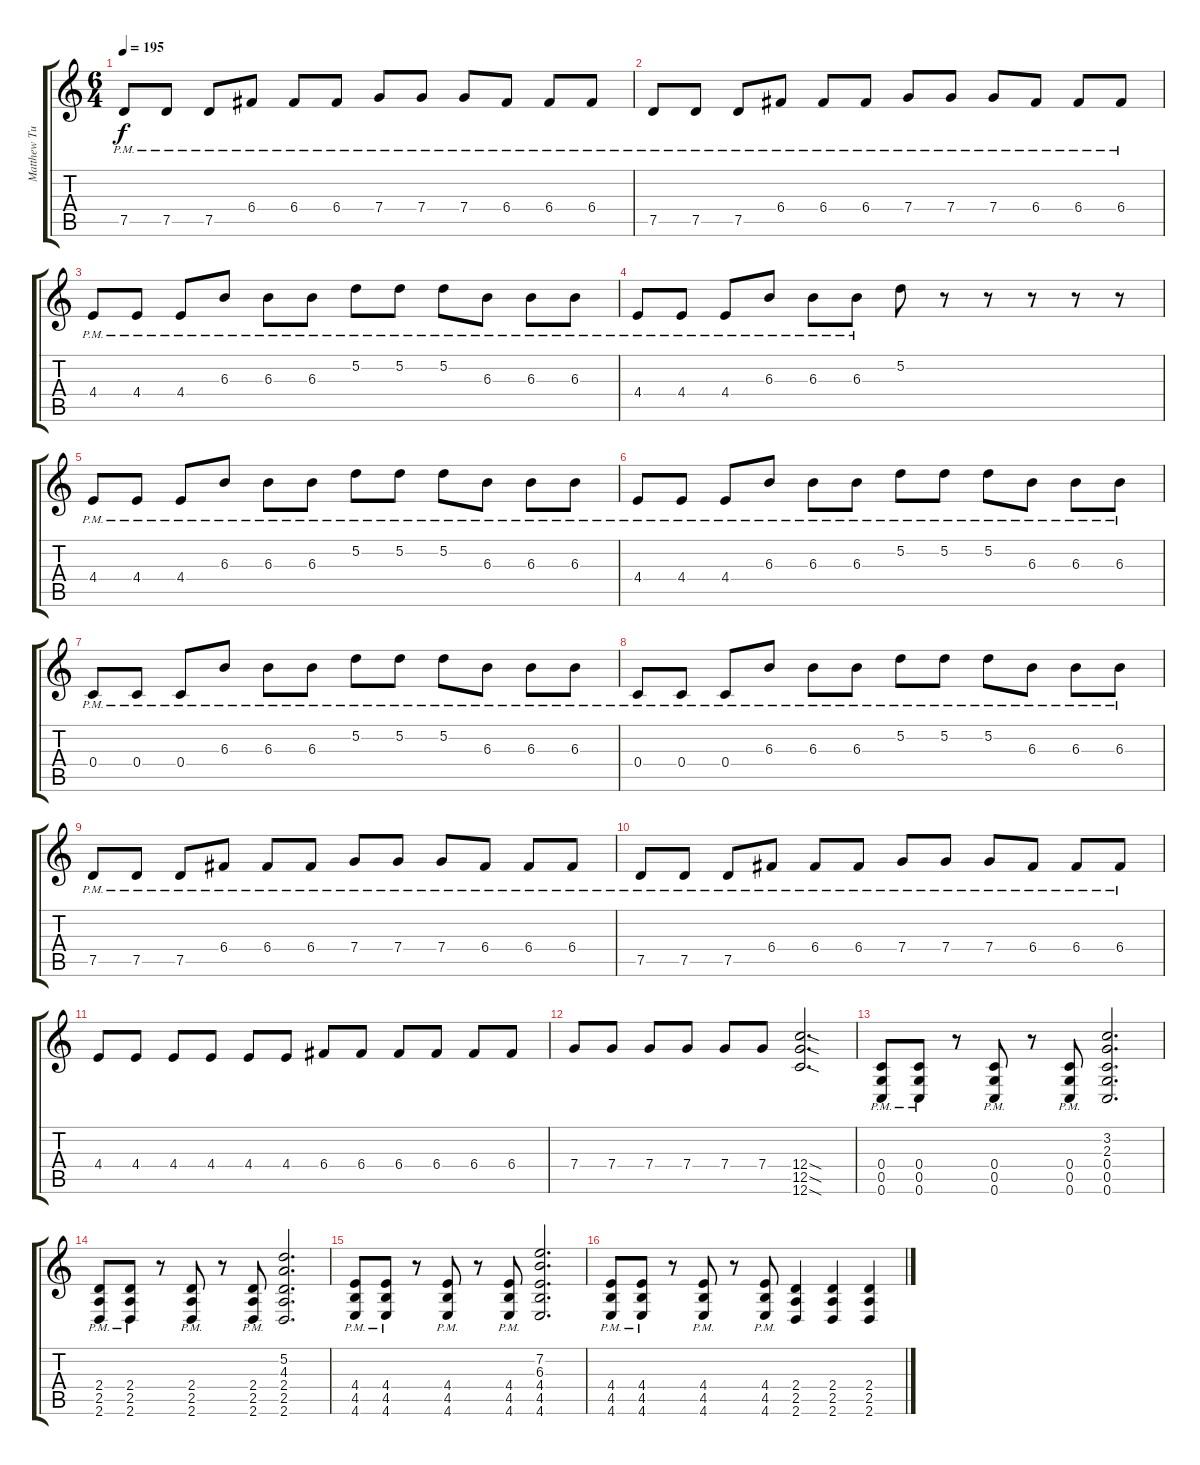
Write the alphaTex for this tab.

\track ("Matthew Tuck" "Matthew Tu") {instrument distortionguitar}
\staff {score tabs}
\tuning (D4 A3 F3 C3 G2 C2) {hide}
\ts (6 4)
\tempo 195
\clef g2
\ks c
7.5{pm}.8{dy f} 7.5{pm}.8 7.5{pm}.8 6.4{pm}.8 6.4{pm}.8 6.4{pm}.8 7.4{pm}.8 7.4{pm}.8 7.4{pm}.8 6.4{pm}.8 6.4{pm}.8 6.4{pm}.8 |
7.5{pm}.8 7.5{pm}.8 7.5{pm}.8 6.4{pm}.8 6.4{pm}.8 6.4{pm}.8 7.4{pm}.8 7.4{pm}.8 7.4{pm}.8 6.4{pm}.8 6.4{pm}.8 6.4{pm}.8 |
4.4{pm}.8 4.4{pm}.8 4.4{pm}.8 6.3{pm}.8 6.3{pm}.8 6.3{pm}.8 5.2{pm}.8 5.2{pm}.8 5.2{pm}.8 6.3{pm}.8 6.3{pm}.8 6.3{pm}.8 |
4.4{pm}.8 4.4{pm}.8 4.4{pm}.8 6.3{pm}.8 6.3{pm}.8 6.3{pm}.8 5.2.8 r.8 r.8 r.8 r.8 r.8 |
4.4{pm}.8 4.4{pm}.8 4.4{pm}.8 6.3{pm}.8 6.3{pm}.8 6.3{pm}.8 5.2{pm}.8 5.2{pm}.8 5.2{pm}.8 6.3{pm}.8 6.3{pm}.8 6.3{pm}.8 |
4.4{pm}.8 4.4{pm}.8 4.4{pm}.8 6.3{pm}.8 6.3{pm}.8 6.3{pm}.8 5.2{pm}.8 5.2{pm}.8 5.2{pm}.8 6.3{pm}.8 6.3{pm}.8 6.3{pm}.8 |
0.4{pm}.8 0.4{pm}.8 0.4{pm}.8 6.3{pm}.8 6.3{pm}.8 6.3{pm}.8 5.2{pm}.8 5.2{pm}.8 5.2{pm}.8 6.3{pm}.8 6.3{pm}.8 6.3{pm}.8 |
0.4{pm}.8 0.4{pm}.8 0.4{pm}.8 6.3{pm}.8 6.3{pm}.8 6.3{pm}.8 5.2{pm}.8 5.2{pm}.8 5.2{pm}.8 6.3{pm}.8 6.3{pm}.8 6.3{pm}.8 |
7.5{pm}.8 7.5{pm}.8 7.5{pm}.8 6.4{pm}.8 6.4{pm}.8 6.4{pm}.8 7.4{pm}.8 7.4{pm}.8 7.4{pm}.8 6.4{pm}.8 6.4{pm}.8 6.4{pm}.8 |
7.5{pm}.8 7.5{pm}.8 7.5{pm}.8 6.4{pm}.8 6.4{pm}.8 6.4{pm}.8 7.4{pm}.8 7.4{pm}.8 7.4{pm}.8 6.4{pm}.8 6.4{pm}.8 6.4{pm}.8 |
4.4.8 4.4.8 4.4.8 4.4.8 4.4.8 4.4.8 6.4.8 6.4.8 6.4.8 6.4.8 6.4.8 6.4.8 |
7.4.8 7.4.8 7.4.8 7.4.8 7.4.8 7.4.8 (12.4{sod} 12.5{sod} 12.6{sod}).2{d} |
(0.4{pm} 0.5{pm} 0.6{pm}).8 (0.4{pm} 0.5{pm} 0.6{pm}).8 r.8 (0.4{pm} 0.5{pm} 0.6{pm}).8 r.8 (0.4{pm} 0.5{pm} 0.6{pm}).8 (3.2 2.3 0.4 0.5 0.6).2{d} |
(2.4{pm} 2.5{pm} 2.6{pm}).8 (2.4{pm} 2.5{pm} 2.6{pm}).8 r.8 (2.4{pm} 2.5{pm} 2.6{pm}).8 r.8 (2.4{pm} 2.5{pm} 2.6{pm}).8 (5.2 4.3 2.4 2.5 2.6).2{d} |
(4.4{pm} 4.5{pm} 4.6{pm}).8 (4.4{pm} 4.5{pm} 4.6{pm}).8 r.8 (4.4{pm} 4.5{pm} 4.6{pm}).8 r.8 (4.4{pm} 4.5{pm} 4.6{pm}).8 (7.2 6.3 4.4 4.5 4.6).2{d} |
(4.4{pm} 4.5{pm} 4.6{pm}).8 (4.4{pm} 4.5{pm} 4.6{pm}).8 r.8 (4.4{pm} 4.5{pm} 4.6{pm}).8 r.8 (4.4{pm} 4.5{pm} 4.6{pm}).8 (2.4 2.5 2.6).4 (2.4 2.5 2.6).4 (2.4 2.5 2.6).4
